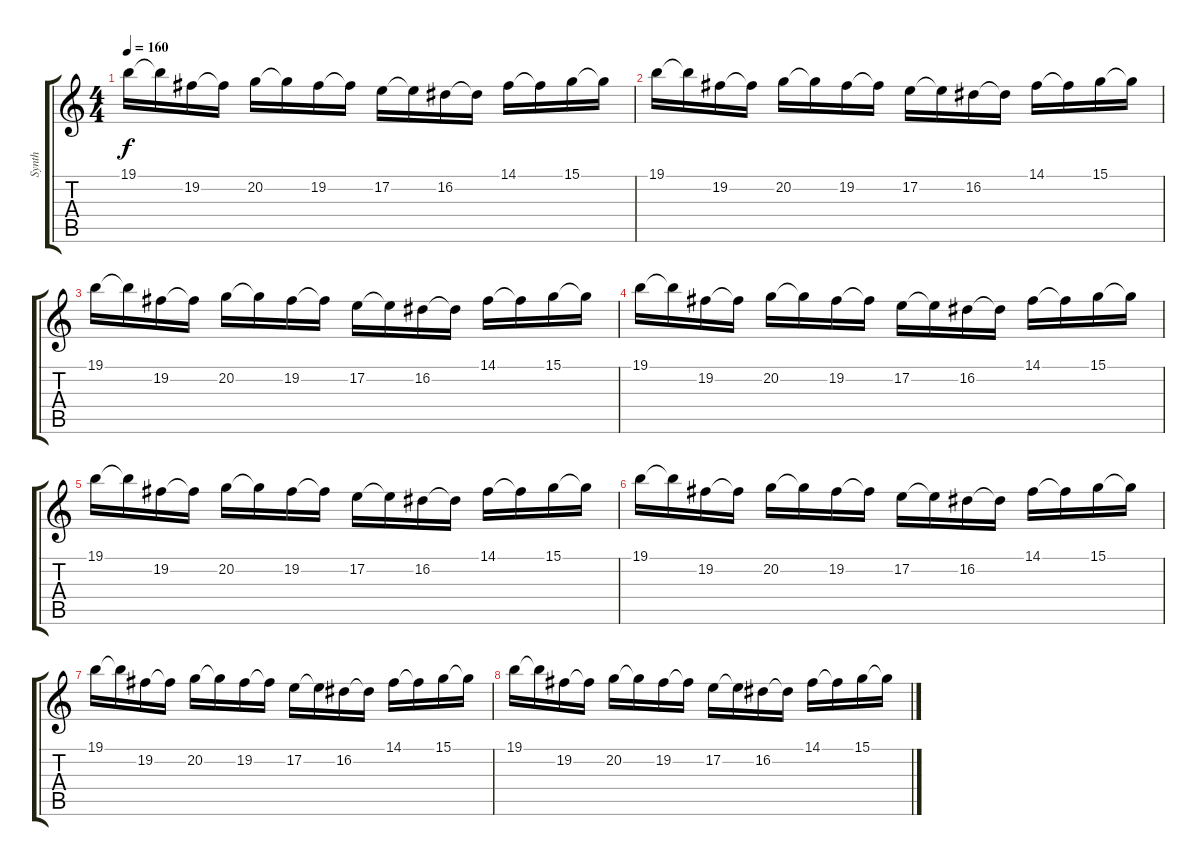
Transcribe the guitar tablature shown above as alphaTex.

\track ("Synth" "Synth") {instrument stringensemble1}
\staff {score tabs}
\tuning (E4 B3 G3 D3 A2 E2) {hide}
\ts (4 4)
\tempo 160
\clef g2
\ks c
19.1.16{dy f} 19.1{t}.16 19.2.16 19.2{t}.16 20.2.16 20.2{t}.16 19.2.16 19.2{t}.16 17.2.16 17.2{t}.16 16.2.16 16.2{t}.16 14.1.16 14.1{t}.16 15.1.16 15.1{t}.16 |
19.1.16 19.1{t}.16 19.2.16 19.2{t}.16 20.2.16 20.2{t}.16 19.2.16 19.2{t}.16 17.2.16 17.2{t}.16 16.2.16 16.2{t}.16 14.1.16 14.1{t}.16 15.1.16 15.1{t}.16 |
19.1.16 19.1{t}.16 19.2.16 19.2{t}.16 20.2.16 20.2{t}.16 19.2.16 19.2{t}.16 17.2.16 17.2{t}.16 16.2.16 16.2{t}.16 14.1.16 14.1{t}.16 15.1.16 15.1{t}.16 |
19.1.16 19.1{t}.16 19.2.16 19.2{t}.16 20.2.16 20.2{t}.16 19.2.16 19.2{t}.16 17.2.16 17.2{t}.16 16.2.16 16.2{t}.16 14.1.16 14.1{t}.16 15.1.16 15.1{t}.16 |
19.1.16 19.1{t}.16 19.2.16 19.2{t}.16 20.2.16 20.2{t}.16 19.2.16 19.2{t}.16 17.2.16 17.2{t}.16 16.2.16 16.2{t}.16 14.1.16 14.1{t}.16 15.1.16 15.1{t}.16 |
19.1.16 19.1{t}.16 19.2.16 19.2{t}.16 20.2.16 20.2{t}.16 19.2.16 19.2{t}.16 17.2.16 17.2{t}.16 16.2.16 16.2{t}.16 14.1.16 14.1{t}.16 15.1.16 15.1{t}.16 |
19.1.16 19.1{t}.16 19.2.16 19.2{t}.16 20.2.16 20.2{t}.16 19.2.16 19.2{t}.16 17.2.16 17.2{t}.16 16.2.16 16.2{t}.16 14.1.16 14.1{t}.16 15.1.16 15.1{t}.16 |
19.1.16 19.1{t}.16 19.2.16 19.2{t}.16 20.2.16 20.2{t}.16 19.2.16 19.2{t}.16 17.2.16 17.2{t}.16 16.2.16 16.2{t}.16 14.1.16 14.1{t}.16 15.1.16 15.1{t}.16
